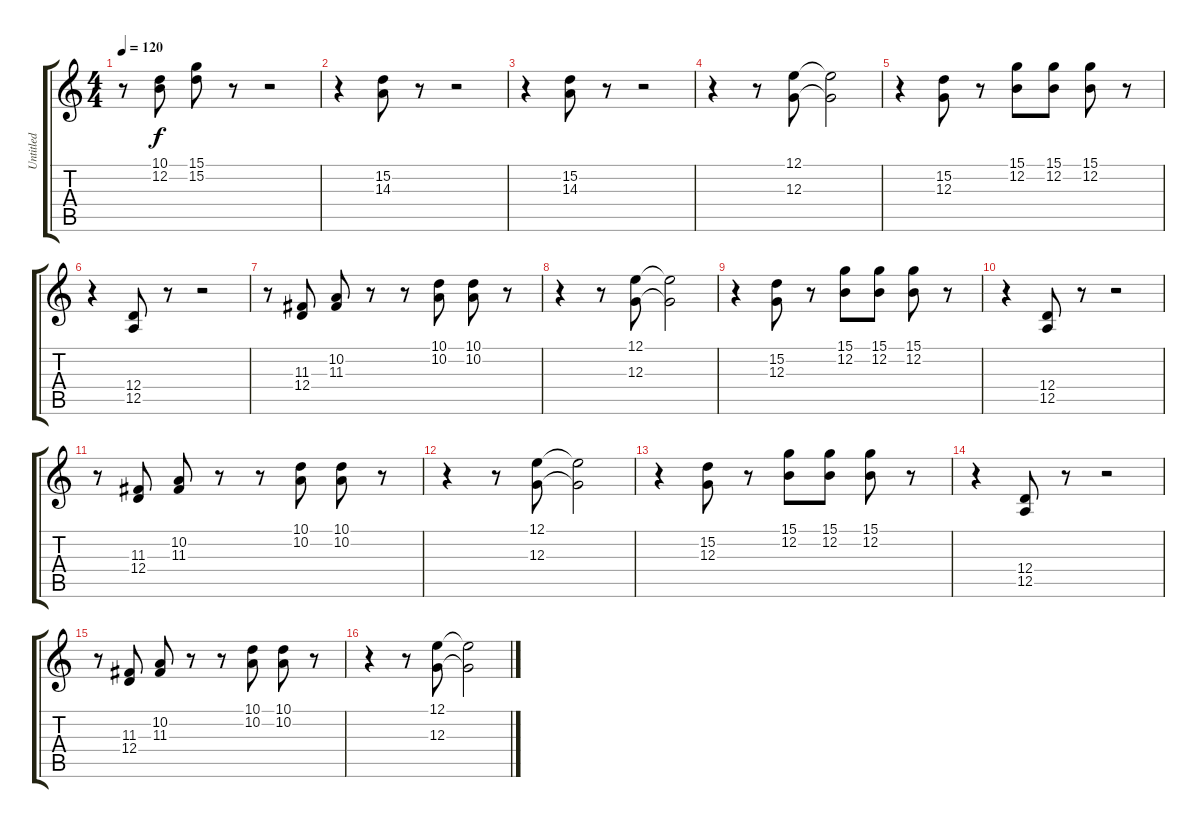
\track ("Untitled" "Untitled") {instrument brasssection}
\staff {score tabs}
\tuning (E4 B3 G3 D3 A2 E2) {hide}
\ts (4 4)
\tempo 120
\clef g2
\ks c
r.8{dy f} (10.1 12.2).8 (15.1 15.2).8 r.8 r.2 |
r.4 (15.2 14.3).8 r.8 r.2 |
r.4 (15.2 14.3).8 r.8 r.2 |
r.4 r.8 (12.1 12.3).8 (12.1{t} 12.3{t}).2 |
r.4 (15.2 12.3).8 r.8 (15.1 12.2).8 (15.1 12.2).8 (15.1 12.2).8 r.8 |
r.4 (12.4 12.5).8 r.8 r.2 |
r.8 (11.3 12.4).8 (10.2 11.3).8 r.8 r.8 (10.1 10.2).8 (10.1 10.2).8 r.8 |
r.4 r.8 (12.1 12.3).8 (12.1{t} 12.3{t}).2 |
r.4 (15.2 12.3).8 r.8 (15.1 12.2).8 (15.1 12.2).8 (15.1 12.2).8 r.8 |
r.4 (12.4 12.5).8 r.8 r.2 |
r.8 (11.3 12.4).8 (10.2 11.3).8 r.8 r.8 (10.1 10.2).8 (10.1 10.2).8 r.8 |
r.4 r.8 (12.1 12.3).8 (12.1{t} 12.3{t}).2 |
r.4 (15.2 12.3).8 r.8 (15.1 12.2).8 (15.1 12.2).8 (15.1 12.2).8 r.8 |
r.4 (12.4 12.5).8 r.8 r.2 |
r.8 (11.3 12.4).8 (10.2 11.3).8 r.8 r.8 (10.1 10.2).8 (10.1 10.2).8 r.8 |
r.4 r.8 (12.1 12.3).8 (12.1{t} 12.3{t}).2
